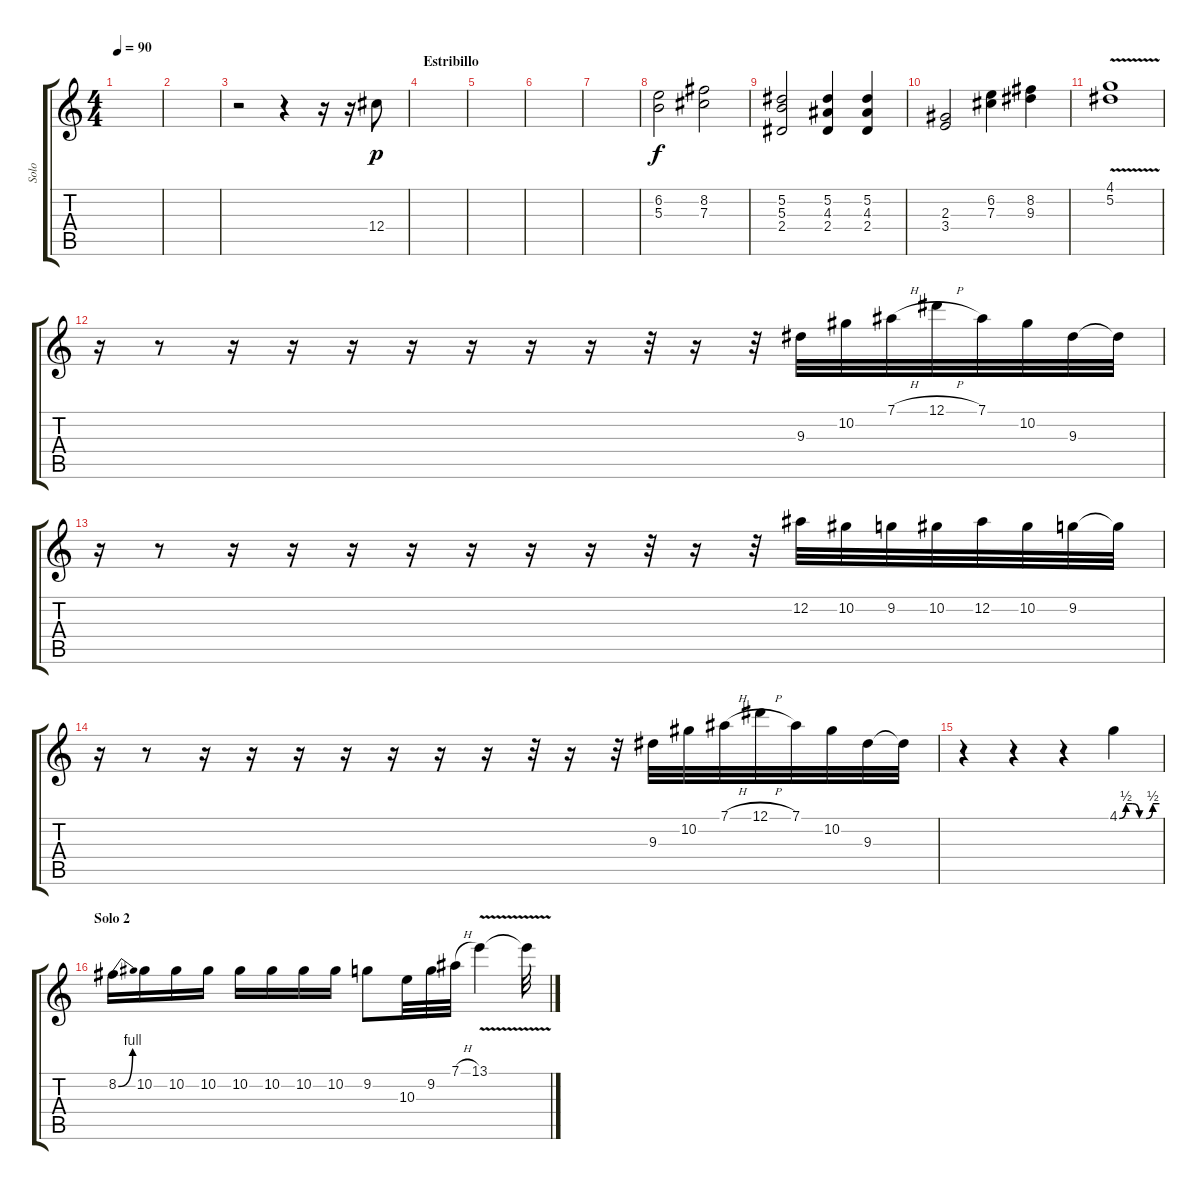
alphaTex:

\track ("Solo " "Solo ") {instrument overdrivenguitar}
\staff {score tabs}
\tuning (Eb4 Bb3 Gb3 Db3 Ab2 Eb2) {hide}
\ts (4 4)
\tempo 90
\clef g2
\ks c
|
|
r.2 r.4 r.16 r.16 12.4.8{dy p} |
\section ("" "Estribillo")
|
|
|
|
(6.2 5.3).2{dy f} (8.2 7.3).2 |
(5.2 5.3 2.4).2 (5.2 4.3 2.4).4 (5.2 4.3 2.4).4 |
(2.3 3.4).2 (6.2 7.3).4 (8.2 9.3).4 |
(4.1{v} 5.2{v}).1 |
r.16{balance 16} r.8 r.16 r.16 r.16 r.16 r.16 r.16 r.16 r.32 r.16 r.32 9.3.32 10.2.32 7.1{h}.32 12.1{h}.32 7.1.32 10.2.32 9.3.32 9.3{t}.32 |
r.16 r.8 r.16 r.16 r.16 r.16 r.16 r.16 r.16 r.32 r.16 r.32 12.2.32 10.2.32 9.2.32 10.2.32 12.2.32 10.2.32 9.2.32 9.2{t}.32 |
r.16 r.8 r.16 r.16 r.16 r.16 r.16 r.16 r.16 r.32 r.16 r.32 9.3.32 10.2.32 7.1{h}.32 12.1{h}.32 7.1.32 10.2.32 9.3.32 9.3{t}.32 |
r.4 r.4 r.4 4.1{be (custom 0 0 10 2 20 2 30 0 40 0 50 2 60 2)}.4 |
\section ("" "Solo 2")
8.2{be (bend 0 0 60 4)}.16{volume 14 balance 8 instrument overdrivenguitar} 10.2.16 10.2.16 10.2.16 10.2.16 10.2.16 10.2.16 10.2.16 9.2.8 10.3.32 9.2.32 7.1{h}.32 13.1{v}.4 13.1{t}.32
